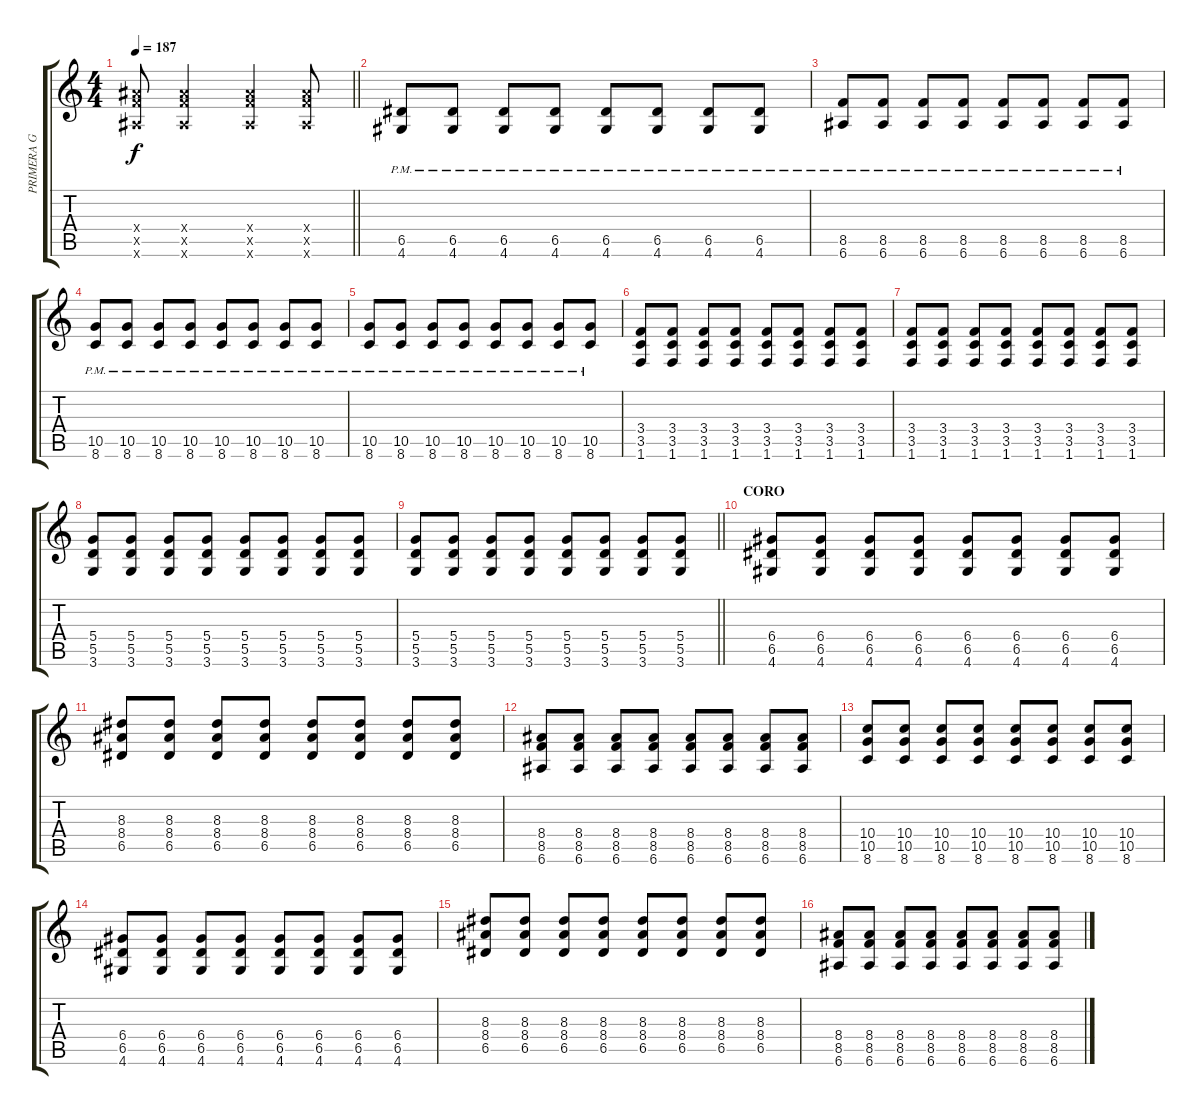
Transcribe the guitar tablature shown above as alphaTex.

\track ("PRIMERA G" "PRIMERA G") {instrument overdrivenguitar}
\staff {score tabs}
\tuning (E4 B3 G3 D3 A2 E2) {hide}
\ts (4 4)
\tempo 187
\clef g2
\barLineRight lightlight
\ks c
(8.4{x} 8.5{x} 6.6{x}).8{dy f} (8.4{x} 8.5{x} 6.6{x}).2 (8.4{x} 8.5{x} 6.6{x}).4 (8.4{x} 8.5{x} 6.6{x}).8 |
(6.5{pm} 4.6{pm}).8 (6.5{pm} 4.6{pm}).8 (6.5{pm} 4.6{pm}).8 (6.5{pm} 4.6{pm}).8 (6.5{pm} 4.6{pm}).8 (6.5{pm} 4.6{pm}).8 (6.5{pm} 4.6{pm}).8 (6.5{pm} 4.6{pm}).8 |
(8.5{pm} 6.6{pm}).8{instrument overdrivenguitar} (8.5{pm} 6.6{pm}).8 (8.5{pm} 6.6{pm}).8 (8.5{pm} 6.6{pm}).8 (8.5{pm} 6.6{pm}).8 (8.5{pm} 6.6{pm}).8 (8.5{pm} 6.6{pm}).8 (8.5{pm} 6.6{pm}).8 |
(10.5{pm} 8.6{pm}).8 (10.5{pm} 8.6{pm}).8 (10.5{pm} 8.6{pm}).8 (10.5{pm} 8.6{pm}).8 (10.5{pm} 8.6{pm}).8 (10.5{pm} 8.6{pm}).8 (10.5{pm} 8.6{pm}).8 (10.5{pm} 8.6{pm}).8 |
(10.5{pm} 8.6{pm}).8 (10.5{pm} 8.6{pm}).8 (10.5{pm} 8.6{pm}).8 (10.5{pm} 8.6{pm}).8 (10.5{pm} 8.6{pm}).8 (10.5{pm} 8.6{pm}).8 (10.5{pm} 8.6{pm}).8 (10.5{pm} 8.6{pm}).8 |
(3.4 3.5 1.6).8 (3.4 3.5 1.6).8 (3.4 3.5 1.6).8 (3.4 3.5 1.6).8 (3.4 3.5 1.6).8 (3.4 3.5 1.6).8 (3.4 3.5 1.6).8 (3.4 3.5 1.6).8 |
(3.4 3.5 1.6).8 (3.4 3.5 1.6).8 (3.4 3.5 1.6).8 (3.4 3.5 1.6).8 (3.4 3.5 1.6).8 (3.4 3.5 1.6).8 (3.4 3.5 1.6).8 (3.4 3.5 1.6).8 |
(5.4 5.5 3.6).8 (5.4 5.5 3.6).8 (5.4 5.5 3.6).8 (5.4 5.5 3.6).8 (5.4 5.5 3.6).8 (5.4 5.5 3.6).8 (5.4 5.5 3.6).8 (5.4 5.5 3.6).8 |
\barLineRight lightlight
(5.4 5.5 3.6).8 (5.4 5.5 3.6).8 (5.4 5.5 3.6).8 (5.4 5.5 3.6).8 (5.4 5.5 3.6).8 (5.4 5.5 3.6).8 (5.4 5.5 3.6).8 (5.4 5.5 3.6).8 |
\section ("" "CORO")
(6.4 6.5 4.6).8 (6.4 6.5 4.6).8 (6.4 6.5 4.6).8 (6.4 6.5 4.6).8 (6.4 6.5 4.6).8 (6.4 6.5 4.6).8 (6.4 6.5 4.6).8 (6.4 6.5 4.6).8 |
(8.3 8.4 6.5).8 (8.3 8.4 6.5).8 (8.3 8.4 6.5).8 (8.3 8.4 6.5).8 (8.3 8.4 6.5).8 (8.3 8.4 6.5).8 (8.3 8.4 6.5).8 (8.3 8.4 6.5).8 |
(8.4 8.5 6.6).8 (8.4 8.5 6.6).8 (8.4 8.5 6.6).8 (8.4 8.5 6.6).8 (8.4 8.5 6.6).8 (8.4 8.5 6.6).8 (8.4 8.5 6.6).8 (8.4 8.5 6.6).8 |
(10.4 10.5 8.6).8 (10.4 10.5 8.6).8 (10.4 10.5 8.6).8 (10.4 10.5 8.6).8 (10.4 10.5 8.6).8 (10.4 10.5 8.6).8 (10.4 10.5 8.6).8 (10.4 10.5 8.6).8 |
(6.4 6.5 4.6).8 (6.4 6.5 4.6).8 (6.4 6.5 4.6).8 (6.4 6.5 4.6).8 (6.4 6.5 4.6).8 (6.4 6.5 4.6).8 (6.4 6.5 4.6).8 (6.4 6.5 4.6).8 |
(8.3 8.4 6.5).8 (8.3 8.4 6.5).8 (8.3 8.4 6.5).8 (8.3 8.4 6.5).8 (8.3 8.4 6.5).8 (8.3 8.4 6.5).8 (8.3 8.4 6.5).8 (8.3 8.4 6.5).8 |
(8.4 8.5 6.6).8 (8.4 8.5 6.6).8 (8.4 8.5 6.6).8 (8.4 8.5 6.6).8 (8.4 8.5 6.6).8 (8.4 8.5 6.6).8 (8.4 8.5 6.6).8 (8.4 8.5 6.6).8
